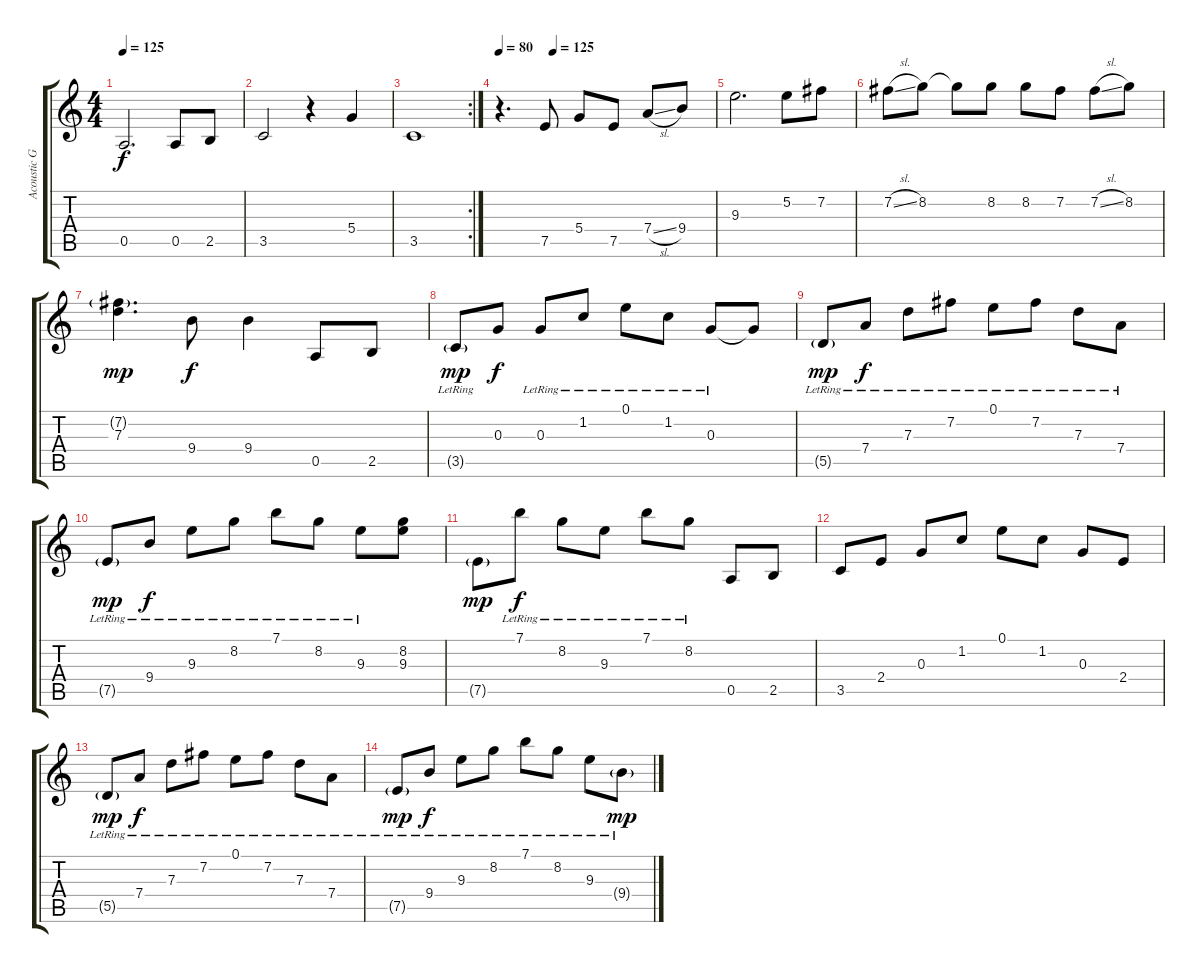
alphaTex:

\track ("Acoustic Guitar II" "Acoustic G") {instrument acousticguitarsteel}
\staff {score tabs}
\tuning (E4 B3 G3 D3 A2 E2) {hide}
\ts (4 4)
\tempo 125
\clef g2
\ks c
0.5.2{d dy f} 0.5.8 2.5.8 |
3.5.2 r.4 5.4.4 |
\rc 2
3.5.1 |
\tempo 80
\tempo (125 0.25)
r.4{d} 7.5.8 5.4.8 7.5.8 7.4{sl}.8 9.4.8 |
9.3.2{d} 5.2.8 7.2.8 |
7.2{sl}.8 8.2.8 8.2{t}.8 8.2.8 8.2.8 7.2.8 7.2{sl}.8 8.2.8 |
(7.2{g} 7.3).4{d dy mp} 9.4.8{dy f} 9.4.4 0.5.8 2.5.8 |
3.5{g lr}.8{dy mp} 0.3.8{dy f} 0.3{lr}.8 1.2{lr}.8 0.1{lr}.8 1.2{lr}.8 0.3{lr}.8 0.3{t}.8 |
5.5{g lr}.8{dy mp} 7.4{lr}.8{dy f} 7.3{lr}.8 7.2{lr}.8 0.1{lr}.8 7.2{lr}.8 7.3{lr}.8 7.4{lr}.8 |
7.5{g lr}.8{dy mp} 9.4{lr}.8{dy f} 9.3{lr}.8 8.2{lr}.8 7.1{lr}.8 8.2{lr}.8 9.3{lr}.8 (8.2 9.3).8 |
7.5{g}.8{dy mp} 7.1{lr}.8{dy f} 8.2{lr}.8 9.3{lr}.8 7.1{lr}.8 8.2{lr}.8 0.5.8 2.5.8 |
3.5.8 2.4.8 0.3.8 1.2.8 0.1.8 1.2.8 0.3.8 2.4.8 |
5.5{g lr}.8{dy mp} 7.4{lr}.8{dy f} 7.3{lr}.8 7.2{lr}.8 0.1{lr}.8 7.2{lr}.8 7.3{lr}.8 7.4{lr}.8 |
7.5{g lr}.8{dy mp} 9.4{lr}.8{dy f} 9.3{lr}.8 8.2{lr}.8 7.1{lr}.8 8.2{lr}.8 9.3{lr}.8 9.4{g lr}.8{dy mp}
